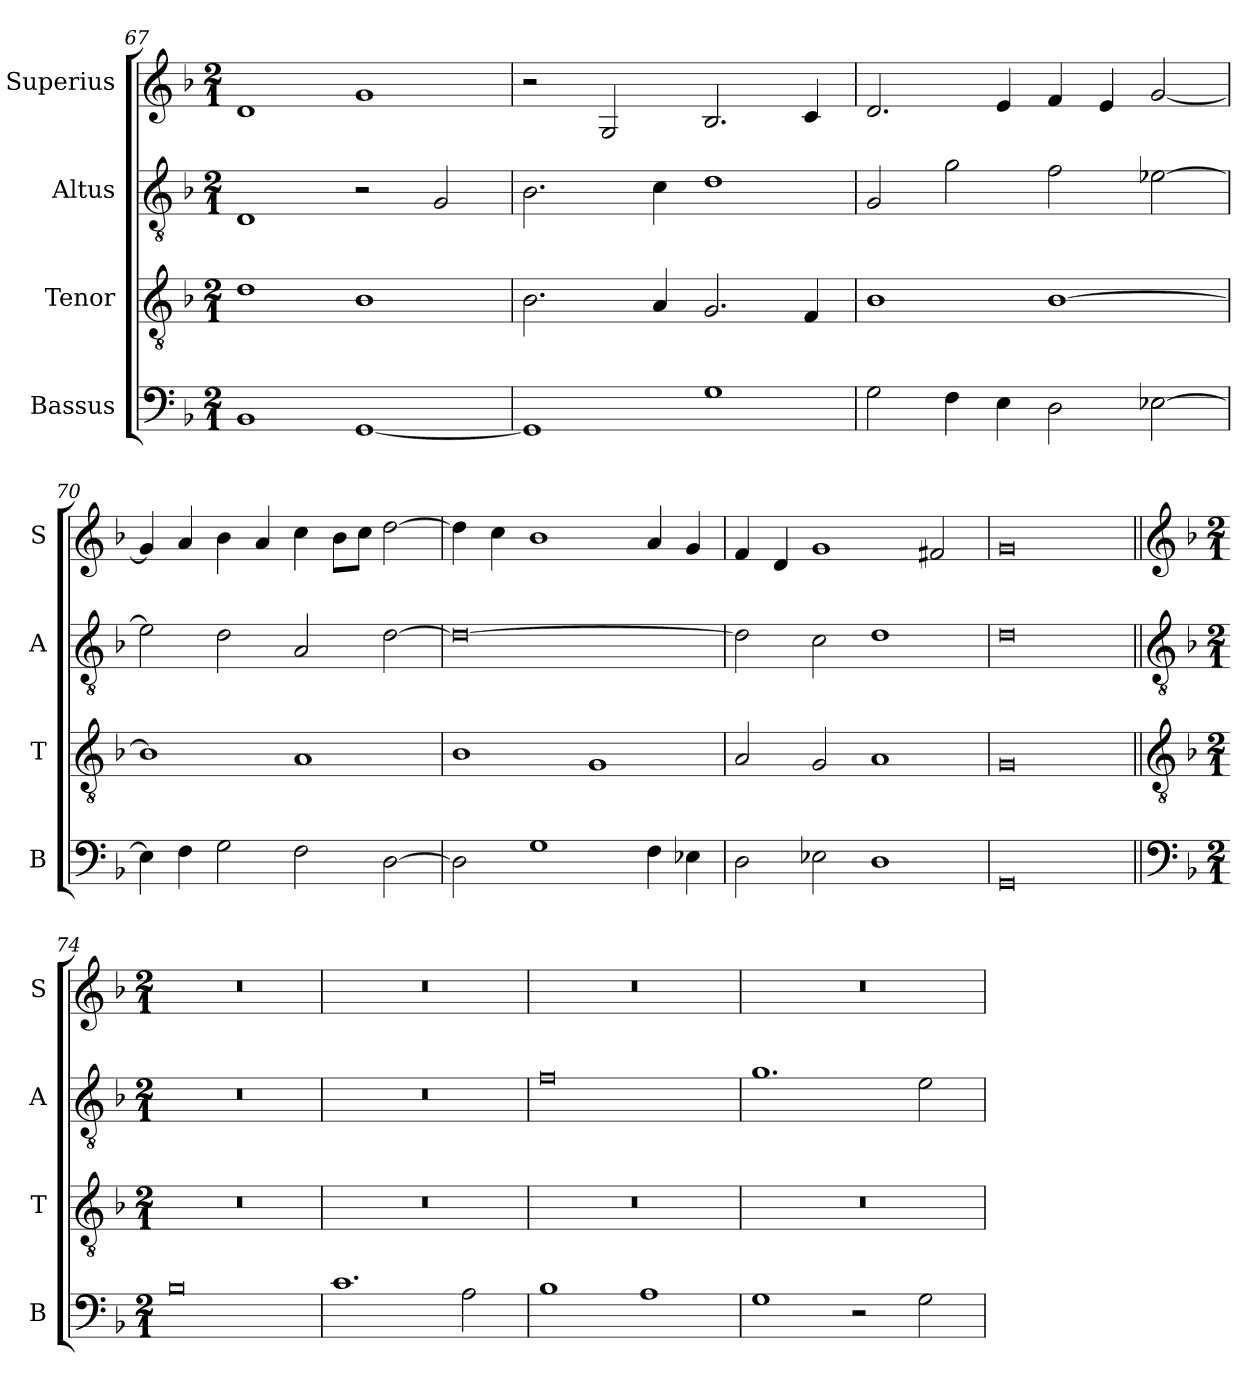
**kern	**kern	**kern	**kern
*part4	*part3	*part2	*part1
*staff4	*staff3	*staff2	*staff1
*I"Bassus	*I"Tenor	*I"Altus	*I"Superius
*I'B	*I'T	*I'A	*I'S
*clefF4	*clefGv2	*clefGv2	*clefG2
*k[b-]	*k[b-]	*k[b-]	*k[b-]
*M2/1	*M2/1	*M2/1	*M2/1
=67	=67	=67	=67
1BB-	1d	1D	1d
[1GG	1B-	2r	1g
.	.	2G/	.
=68	=68	=68	=68
1GG]	2.B-\	2.B-\	2r
.	.	.	2G/
.	4A/	4c\	.
1G	2.G/	1d	2.B-/
.	4F/	.	4c/
=69	=69	=69	=69
2G\	1B-	2G/	2.d/
4F\	.	2g\	.
4E\	.	.	4e/
2D\	[1B-	2f\	4f/
.	.	.	4e/
[2E-X\	.	[2e-X\	[2g/
=70	=70	=70	=70
4E-\]	1B-]	2e-\]	4g/]
4F\	.	.	4a/
2G\	.	2d\	4b-\
.	.	.	4a/
2F\	1A	2A/	4cc\
.	.	.	8b-\L
.	.	.	8cc\J
[2D\	.	[2d\	[2dd\
=71	=71	=71	=71
2D\]	1B-	0d_	4dd\]
.	.	.	4cc\
1G	.	.	1b-
.	1G	.	.
4F\	.	.	4a/
4E-X\	.	.	4g/
=72	=72	=72	=72
2D\	2A/	2d\]	4f/
.	.	.	4d/
2E-X\	2G/	2c\	1g
1D	1A	1d	.
.	.	.	2f#X/
=73	=73	=73	=73
0GG	0G	0d	0g
!!LO:LB:g=z
=74||	=74||	=74||	=74||
*clefF4	*clefGv2	*clefGv2	*clefG2
*k[b-]	*k[b-]	*k[b-]	*k[b-]
*M2/1	*M2/1	*M2/1	*M2/1
0B-	0r	0r	0r
=75	=75	=75	=75
1.c	0r	0r	0r
2A\	.	.	.
=76	=76	=76	=76
1B-	0r	0f	0r
1A	.	.	.
=77	=77	=77	=77
1G	0r	1.g	0r
2r	.	.	.
2G\	.	2e\	.
=	=	=	=
*-	*-	*-	*-
